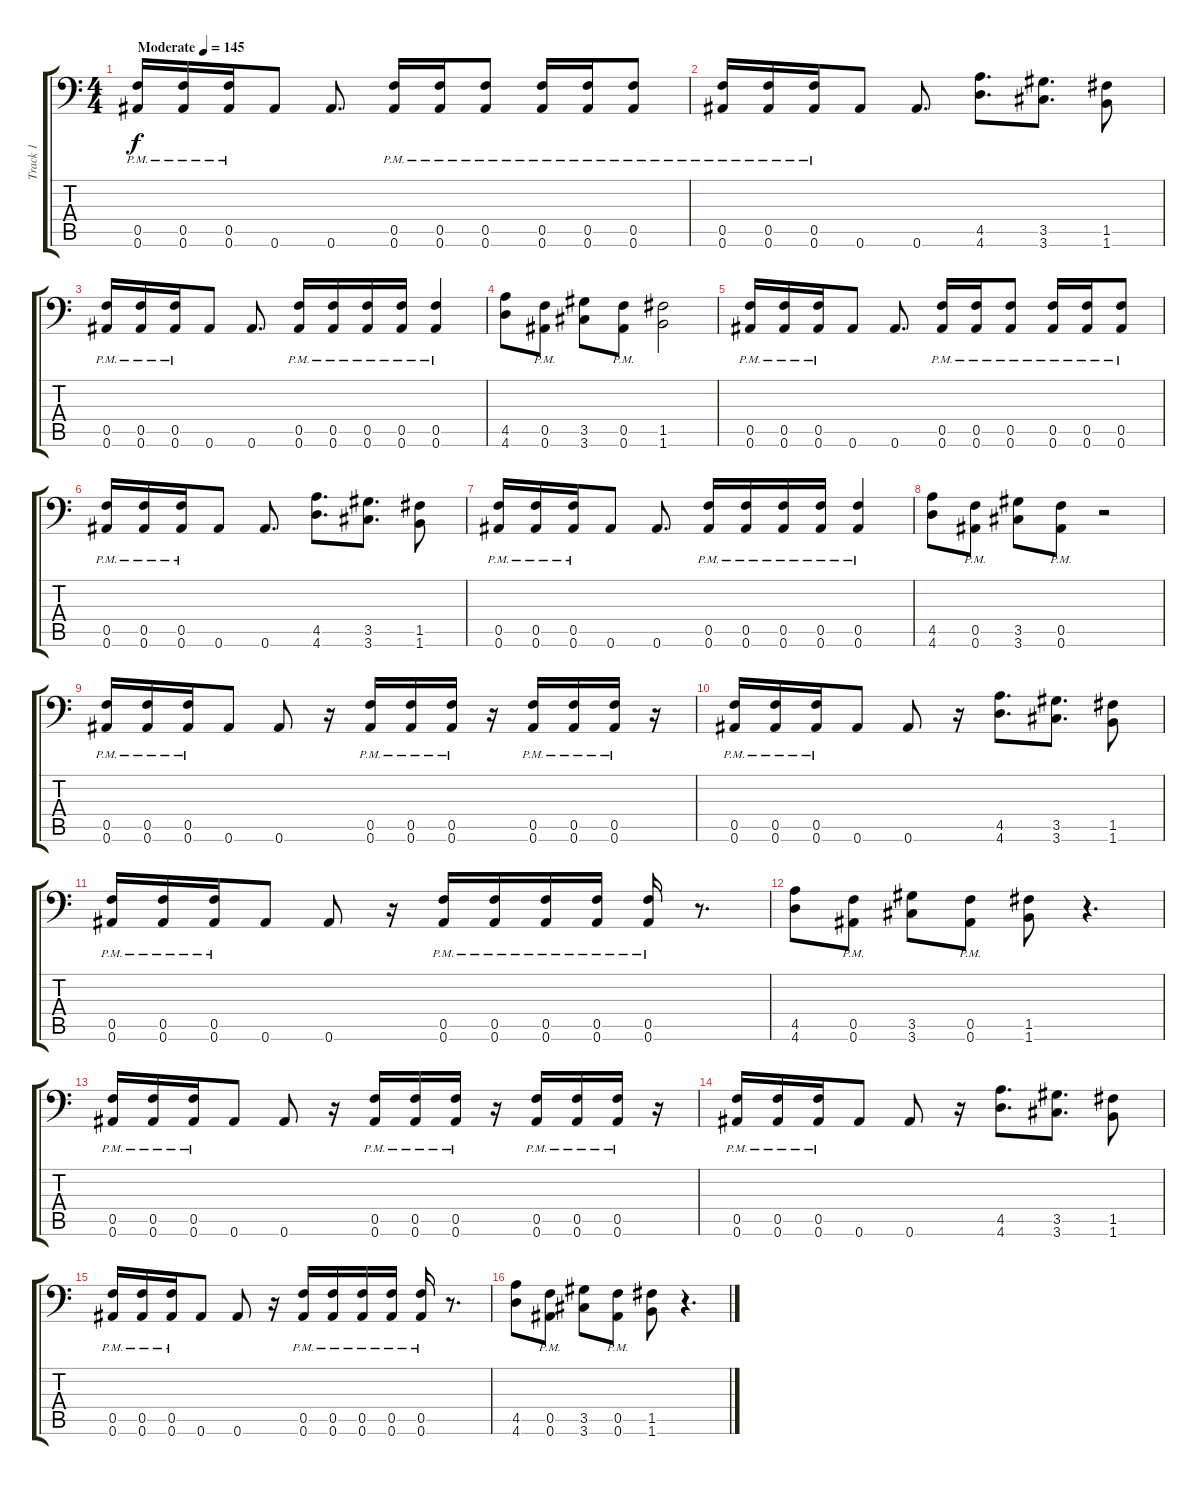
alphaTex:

\track ("Track 1" "Track 1") {instrument distortionguitar}
\staff {score tabs}
\tuning (C4 G3 Eb3 Bb2 F2 Bb1) {hide}
\ts (4 4)
\tempo (145 "Moderate")
\clef f4
\ks c
(0.5{pm} 0.6{pm}).16{dy f instrument distortionguitar} (0.5{pm} 0.6{pm}).16 (0.5{pm} 0.6{pm}).16 0.6.8 0.6.8{d} (0.5{pm} 0.6{pm}).16 (0.5{pm} 0.6{pm}).16 (0.5{pm} 0.6{pm}).8 (0.5{pm} 0.6{pm}).16 (0.5{pm} 0.6{pm}).16 (0.5{pm} 0.6{pm}).8 |
(0.5{pm} 0.6{pm}).16 (0.5{pm} 0.6{pm}).16 (0.5{pm} 0.6{pm}).16 0.6.8 0.6.8{d} (4.5 4.6).8{d} (3.5 3.6).8{d} (1.5 1.6).8 |
(0.5{pm} 0.6{pm}).16 (0.5{pm} 0.6{pm}).16 (0.5{pm} 0.6{pm}).16 0.6.8 0.6.8{d} (0.5{pm} 0.6{pm}).16 (0.5{pm} 0.6{pm}).16 (0.5{pm} 0.6{pm}).16 (0.5{pm} 0.6{pm}).16 (0.5{pm} 0.6{pm}).4 |
(4.5 4.6).8 (0.5{pm} 0.6{pm}).8 (3.5 3.6).8 (0.5{pm} 0.6{pm}).8 (1.5 1.6).2 |
(0.5{pm} 0.6{pm}).16 (0.5{pm} 0.6{pm}).16 (0.5{pm} 0.6{pm}).16 0.6.8 0.6.8{d} (0.5{pm} 0.6{pm}).16 (0.5{pm} 0.6{pm}).16 (0.5{pm} 0.6{pm}).8 (0.5{pm} 0.6{pm}).16 (0.5{pm} 0.6{pm}).16 (0.5{pm} 0.6{pm}).8 |
(0.5{pm} 0.6{pm}).16 (0.5{pm} 0.6{pm}).16 (0.5{pm} 0.6{pm}).16 0.6.8 0.6.8{d} (4.5 4.6).8{d} (3.5 3.6).8{d} (1.5 1.6).8 |
(0.5{pm} 0.6{pm}).16 (0.5{pm} 0.6{pm}).16 (0.5{pm} 0.6{pm}).16 0.6.8 0.6.8{d} (0.5{pm} 0.6{pm}).16 (0.5{pm} 0.6{pm}).16 (0.5{pm} 0.6{pm}).16 (0.5{pm} 0.6{pm}).16 (0.5{pm} 0.6{pm}).4 |
(4.5 4.6).8 (0.5{pm} 0.6{pm}).8 (3.5 3.6).8 (0.5{pm} 0.6{pm}).8 r.2 |
(0.5{pm} 0.6{pm}).16 (0.5{pm} 0.6{pm}).16 (0.5{pm} 0.6{pm}).16 0.6.8 0.6.8 r.16 (0.5{pm} 0.6{pm}).16 (0.5{pm} 0.6{pm}).16 (0.5{pm} 0.6{pm}).16 r.16 (0.5{pm} 0.6{pm}).16 (0.5{pm} 0.6{pm}).16 (0.5{pm} 0.6{pm}).16 r.16 |
(0.5{pm} 0.6{pm}).16 (0.5{pm} 0.6{pm}).16 (0.5{pm} 0.6{pm}).16 0.6.8 0.6.8 r.16 (4.5 4.6).8{d} (3.5 3.6).8{d} (1.5 1.6).8 |
(0.5{pm} 0.6{pm}).16 (0.5{pm} 0.6{pm}).16 (0.5{pm} 0.6{pm}).16 0.6.8 0.6.8 r.16 (0.5{pm} 0.6{pm}).16 (0.5{pm} 0.6{pm}).16 (0.5{pm} 0.6{pm}).16 (0.5{pm} 0.6{pm}).16 (0.5{pm} 0.6{pm}).16 r.8{d} |
(4.5 4.6).8 (0.5{pm} 0.6{pm}).8 (3.5 3.6).8 (0.5{pm} 0.6{pm}).8 (1.5 1.6).8 r.4{d} |
(0.5{pm} 0.6{pm}).16 (0.5{pm} 0.6{pm}).16 (0.5{pm} 0.6{pm}).16 0.6.8 0.6.8 r.16 (0.5{pm} 0.6{pm}).16 (0.5{pm} 0.6{pm}).16 (0.5{pm} 0.6{pm}).16 r.16 (0.5{pm} 0.6{pm}).16 (0.5{pm} 0.6{pm}).16 (0.5{pm} 0.6{pm}).16 r.16 |
(0.5{pm} 0.6{pm}).16 (0.5{pm} 0.6{pm}).16 (0.5{pm} 0.6{pm}).16 0.6.8 0.6.8 r.16 (4.5 4.6).8{d} (3.5 3.6).8{d} (1.5 1.6).8 |
(0.5{pm} 0.6{pm}).16 (0.5{pm} 0.6{pm}).16 (0.5{pm} 0.6{pm}).16 0.6.8 0.6.8 r.16 (0.5{pm} 0.6{pm}).16 (0.5{pm} 0.6{pm}).16 (0.5{pm} 0.6{pm}).16 (0.5{pm} 0.6{pm}).16 (0.5{pm} 0.6{pm}).16 r.8{d} |
(4.5 4.6).8 (0.5{pm} 0.6{pm}).8 (3.5 3.6).8 (0.5{pm} 0.6{pm}).8 (1.5 1.6).8 r.4{d}
